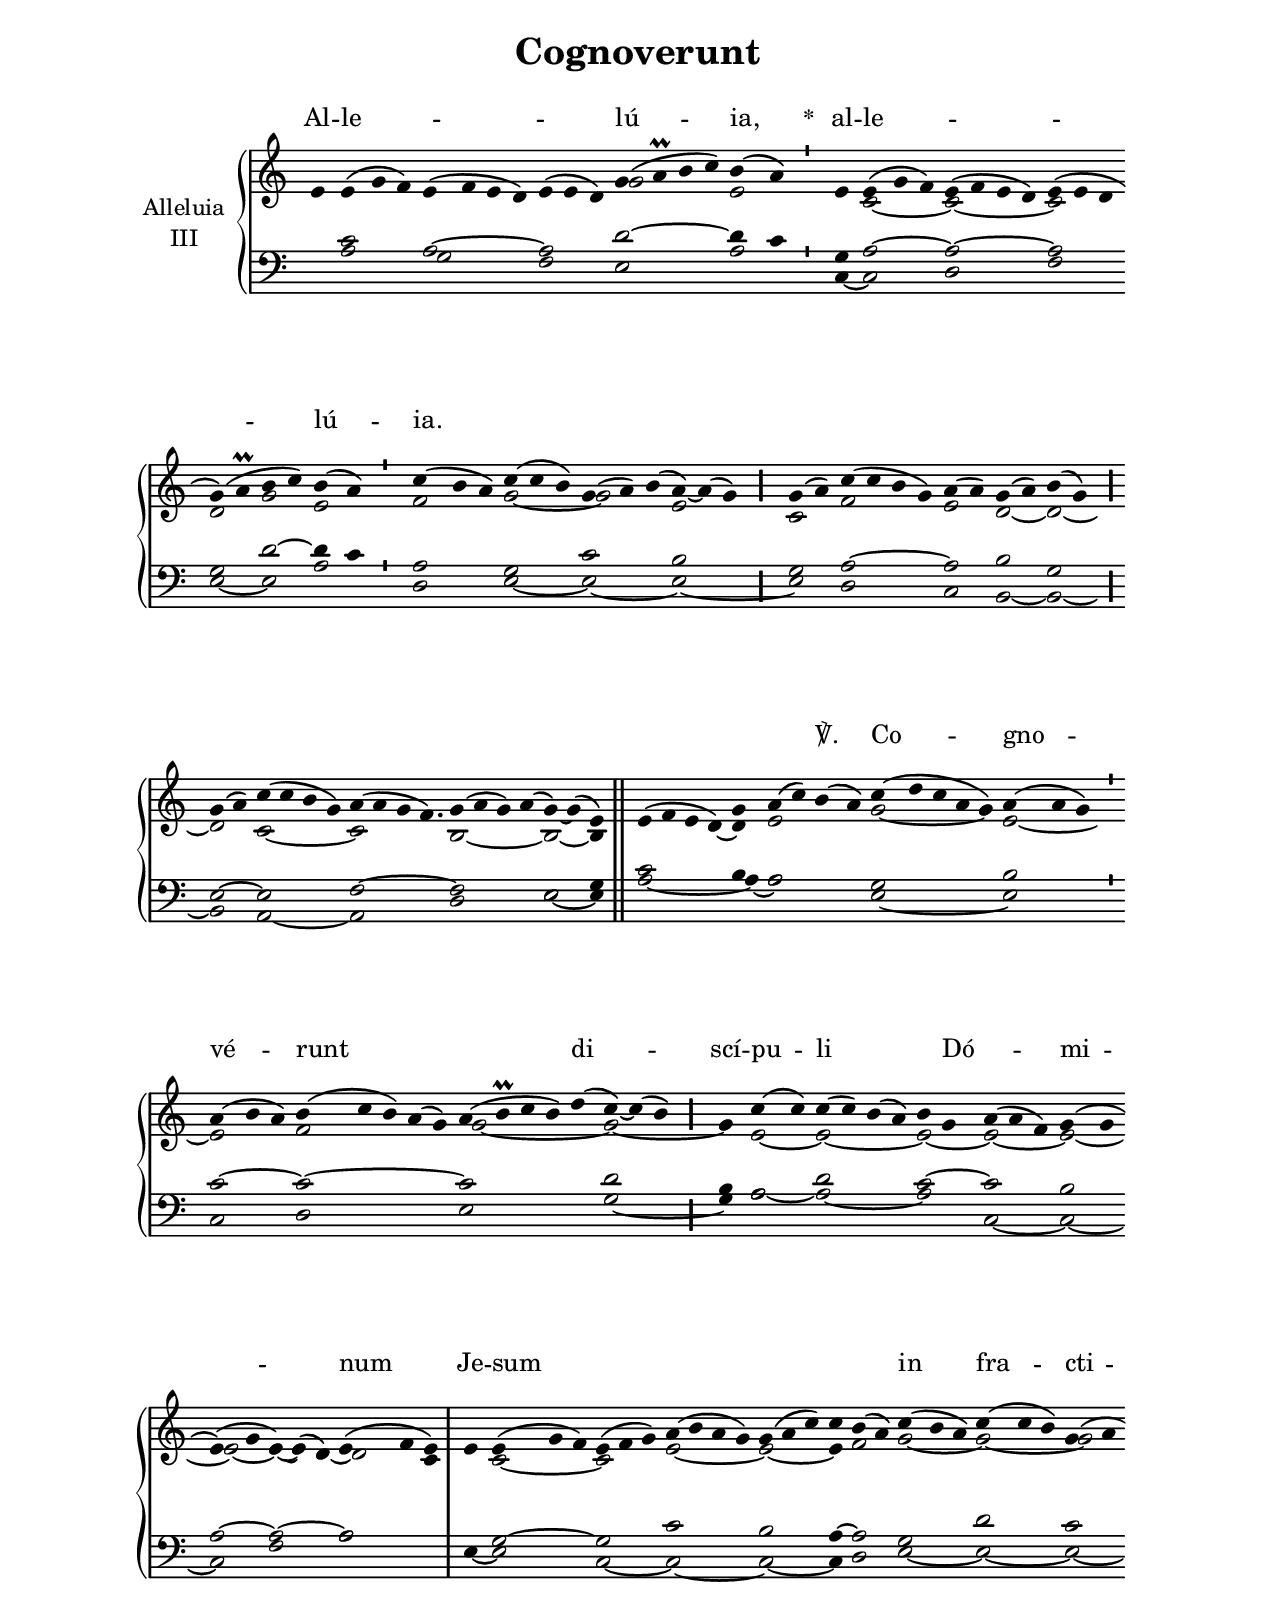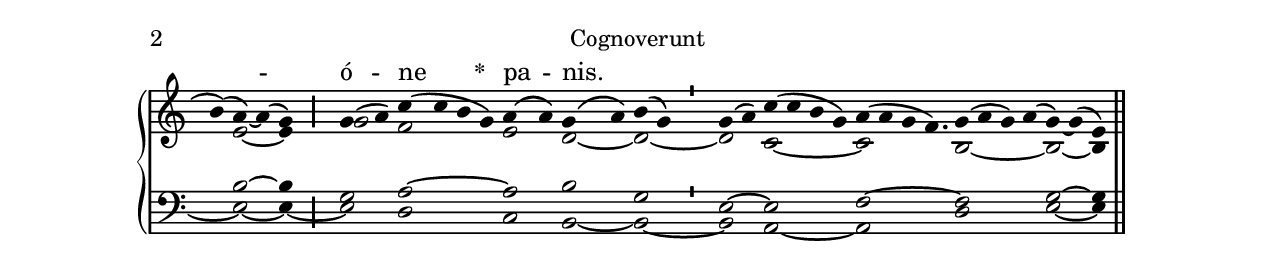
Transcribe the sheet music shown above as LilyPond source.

\version "2.18"
\include "gregorian.ly"
\include "noh2.ily"


%Page reference: page ii.42
%(volume.page)

global = {
 \key e \phrygian
 \cadenzaOn 
}

\header {
  title = \markup \center-column {"Cognoverunt" \vspace #1 }
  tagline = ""
  composer = ""
}

\paper {
 #(include-special-characters)
  oddHeaderMarkup = \markup \fill-line {
    \line {}
    \center-column {
      \on-the-fly #first-page     " "
      \on-the-fly #not-first-page "Cognoverunt"
    }
    \line { \on-the-fly #print-page-number-check-first \fromproperty #'page:page-number-string }
  }
  evenHeaderMarkup = \markup \fill-line {
    \line { \on-the-fly #print-page-number-check-first \fromproperty #'page:page-number-string }
    \center-column { "Cognoverunt" }
    \line {}
  }
}

chantText = \lyricmode {
Al -- le -- _ _ lú -- ia, 
\set stanza = " * " al -- le -- _ _ lú -- ia. _ _ _ _ _ 
_ _ _ _ _ 
_ _ _ _ _ _ ℣. 
Co -- gno -- vé -- runt _ _ di -- scí -- pu -- li _ _ 
Dó -- _ mi -- num Je -- sum _ _ _ _ _ 
in fra -- cti -- ó -- ne 
\set stanza = " * " pa -- nis. _ _ _ _ _ 
_ _ _ _ _ _ _ _ _ _ _ }

chantMusic = {
\tieDown   e'4 e'4 ( g'4 f'4) e'4 ( f'4 e'4 d'4) e'4 ( e'4 d'4) g'4 ( a'\prall b'4 c''4) b'4 ( a'4) \divisioMinima
 e'4 e'4 ( g'4 f'4) e'4 ( f'4 e'4 d'4) e'4 ( e'4 d'4 \forceBreak
) g'4 ( a'\prall b'4 c''4) b'4 ( a'4) \divisioMinima
 c''4 ( b'4 a'4) c''4 ( c''4 b'4) g'4 ( a'4) b'4 ( a'4) ~ a'4 ( g'4) \divisioMaior
 g'4 ( a'4) c''4 ( c''4 b'4 g'4) a'4 ( a'4) g'4 ( a'4) b'4 ( g'4) \divisioMaior \forceBreak

 g'4 ( a'4) c''4 ( c''4 b'4 g'4) a'4 ( a'4 g'4 f'4.) g'4 ( a'4 g'4) a'4 ( g'4) ~ g'4 ( e'4) \finalis
 e'4 ( f'4 e'4 d'4) g'4 a'4 ( c''4) b'4 ( a'4) c''4 ( d''4 c''4 a'4 g'4) a'4 ( a'4 g'4) \divisioMinima \forceBreak

 a'4 ( b'4 a'4) b'4 ( c''4 b'4) a'4 ( g'4) a'4 ( b'\prall c''4 b'4) d''4 ( c''4) ~ c''4 ( b'4) \divisioMaior
 g'4 c''4 ( c''4) c''4 ( c''4) b'4 ( a'4) b'4 g'4 a'4 ( a'4 f'4) g'4 ( g'4 \forceBreak
) e'4 ( g'4 e'4) ~ e'4 ( d'4) e'4 ( f'4 e'4) \divisioMaxima
 e'4 e'4 ( g'4 f'4) e'4 ( f'4 g'4) a'4 ( b'4 a'4 g'4) g'4 ( a'4 c''4)  c''4 b'4 ( a'4) c''4 ( b'4 a'4) c''4 ( c''4 b'4) g'4 ( a'4 \forceBreak
) b'4 ( a'4) ~ a'4 ( g'4) \divisioMaior
 g'4 ( a'4) c''4 ( c''4 b'4 g'4) a'4 ( a'4) g'4 ( a'4) b'4 ( g'4) \divisioMinima
 g'4 ( a'4) c''4 ( c''4 b'4 g'4) a'4 ( a'4 g'4 f'4.) g'4 ( a'4 g'4) a'4 ( g'4) ~ g'4 ( e'4) \finalis

}

altoMusic = {
r2*11/2 g'2*4/2 e'2 \divisioMinima
r4 c'2*3/2 ~ c'2*4/2 ~ c'2*3/2 d'2 g'2 e'2 \divisioMinima
f'2*3/2 g'2*3/2 ~ g'2*3/2 e'2*3/2 \divisioMaior
c'2 f'2*4/2 e'2 d'2 ~ d'2 ~ \divisioMaior
d'2 c'2*4/2 ~ c'2*9/4 b2*4/2 ~ b2 ~ b4 \finalis
r2*3/2 d'4 ~ d'4 e'2*4/2 g'2*4/2 ~ g'4 e'2*3/2 ~ \divisioMinima
e'2*3/2 f'2*5/2 g'2*5/2 ~ g'2*3/2 ~ \divisioMaior
g'4 e'2 ~ e'2*4/2 ~ e'2 ~ e'2*3/2 ~ e'2 ~ e'2 ~ e'4 ~ e'4 d'4 ~ d'2 c'4 \divisioMaxima
r4 c'2*3/2 ~ c'2*3/2 e'2*4/2 ~ e'2*3/2 ~ e'4 f'2 g'2*3/2 ~ g'2*3/2 ~ g'2*3/2 e'2 ~ e'4 \divisioMaior
g'2 f'2*4/2 e'2 d'2 ~ d'2 ~ \divisioMinima
d'2 c'2*4/2 ~ c'2*9/4 b2*4/2 ~ b2 ~ b4 \finalis
}

tenorMusic = {
r4 c'2*3/2 a2*4/2 ~ a2*3/2 d'2*4/2 ~ d'4 c'4 \divisioMinima
g4 a2*3/2 ~ a2*4/2 ~ a2*3/2 g2 d'2 ~ d'4 c'4 \divisioMinima
a2*3/2 g2*3/2 c'2*3/2 b2*3/2 \divisioMaior
g2 a2*4/2 ~ a2 b2 g2 \divisioMaior
e2 ~ e2*4/2 f2*9/4 ~ f2*4/2 e2 g4 \finalis
c'2*4/2 b4 a2*4/2 g2*5/2 b2*3/2 \divisioMinima
c'2*3/2 ~ c'2*5/2 ~ c'2*5/2 d'2*3/2 \divisioMaior
b4 a2 d'2*4/2 c'2 ~ c'2*3/2 b2 a2 ~ a2*3/2 ~ a2*3/2 \divisioMaxima
r4 g2*3/2 ~ g2*3/2 c'2*4/2 b2*3/2 a4 ~ a2 g2*3/2 d'2*3/2 c'2*3/2 b2 ~ b4 \divisioMaior
g2 a2*4/2 ~ a2 b2 g2 \divisioMinima
e2 ~ e2*4/2 f2*9/4 ~ f2*4/2 g2 ~ g4 \finalis
}

bassMusic = {
r4 a2*3/2 g2*4/2 f2*3/2 e2*4/2 a2 \divisioMinima
c4 ~ c2*3/2 d2*4/2 f2*3/2 e2 ~ e2 a2 \divisioMinima
d2*3/2 e2*3/2 ~ e2*3/2 ~ e2*3/2 ~ \divisioMaior
e2 d2*4/2 c2 b,2 ~ b,2 ~ \divisioMaior
b,2 a,2*4/2 ~ a,2*9/4 d2*4/2 e2 ~ e4 \finalis
a2*4/2 ~ a4 ~ a2*4/2 e2*5/2 ~ e2*3/2 \divisioMinima
c2*3/2 d2*5/2 e2*5/2 g2*3/2 ~ \divisioMaior
g4 a2 ~ a2*4/2 ~ a2 c2*3/2 ~ c2 ~ c2 f2*3/2 a2*3/2 \divisioMaxima
e4 ~ e2*3/2 c2*3/2 ~ c2*4/2 ~ c2*3/2 ~ c4 d2 e2*3/2 ~ e2*3/2 ~ e2*3/2 ~ e2 ~ e4 ~ \divisioMaior
e2 d2*4/2 c2 b,2 ~ b,2 ~ \divisioMinima
b,2 a,2*4/2 ~ a,2*9/4 d2*4/2 e2 ~ e4 \finalis
}

voiceLines = {
\voiceLineStyle


}

\score{
  <<
    \new GrandStaff <<
      \set GrandStaff.autoBeaming = ##f
      \set GrandStaff.instrumentName = \markup \center-column {
        "Alleluia"
        "III"
      }
      \new Staff = up <<
        \new Voice = "chant" {
          \voiceOne \global \chantMusic
        }
        \new Voice {
          \voiceTwo \global \altoMusic
        }
      >>

      \new Staff = down <<
        \clef bass
        \new Voice {
          \voiceOne \global \tenorMusic
        }
        \new Voice {
          \voiceTwo \global \bassMusic
        }
	\new Voice {
        \voiceThree \global \voiceLines
        }
      >>
    >>
    \new Lyrics \lyricsto chant {
      \chantText
    }
  >>
  \layout{
  }
  \midi{
    \tempo 4 = 125
  }
}
